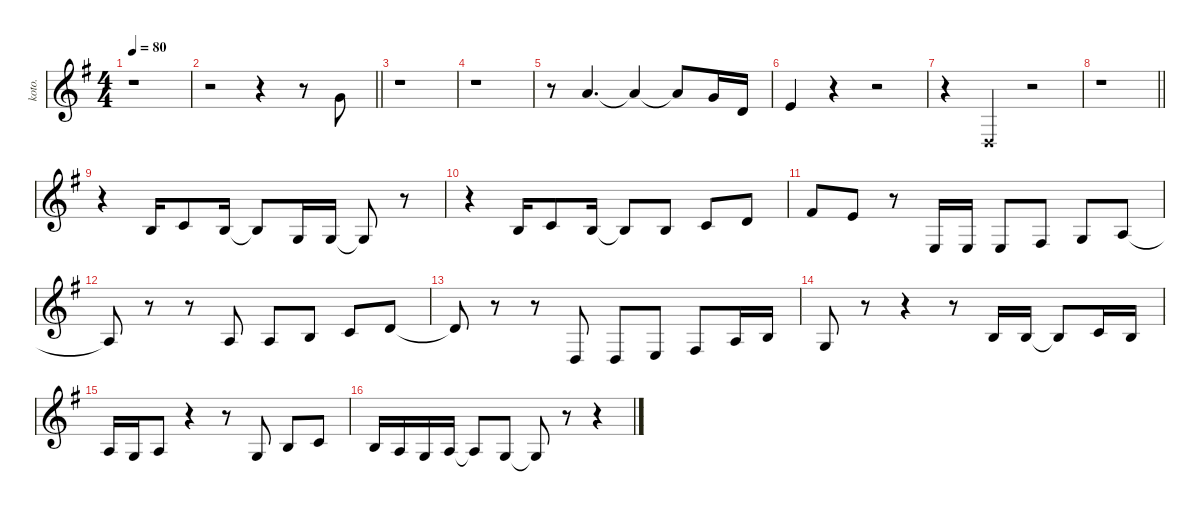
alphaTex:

\defaultSystemsLayout 4
\hideDynamics
\bracketExtendMode nobrackets
\otherSystemsTrackNameOrientation horizontal
\track ("Vocal (David Bowie)" "koto.") {mute instrument koto}
\staff {score}
\tuning (E4 B3 G3 D3 A2 E2)
\ts (4 4)
\tempo 80
\clef g2
\ks g
r.1{dy f instrument koto beam Down} |
\barLineRight lightlight
r.2{beam Down} r.4{beam Down} r.8{beam Down} 3.1{acc forcenatural}.8{beam Up} |
r.1{beam Down} |
r.1{beam Down} |
r.8{beam Down} 5.1{acc forcenatural}.4{d beam Up} 5.1{t acc forcenatural}.4{beam Up} 5.1{t acc forcenatural}.8{beam Up} 3.1{acc forcenatural}.16{beam Up} 3.2{acc forcenatural}.16{beam Up} |
0.1{acc forcenatural}.4{beam Up} r.4{beam Up} r.2{beam Up} |
r.4{beam Down} 0.4{x acc forcenatural}.4{beam Up} r.2{beam Up} |
\barLineRight lightlight
r.1{beam Down} |
r.4{beam Down} 0.2{acc forcenatural}.16{beam Up} 1.2{acc forcenatural}.8{beam Up} 0.2{acc forcenatural}.16{beam Up} 0.2{t acc forcenatural}.8{beam Up} 0.3{acc forcenatural}.16{beam Up} 0.3{acc forcenatural}.16{beam Up} 0.3{t acc forcenatural}.8{beam Up} r.8{beam Up} |
r.4{beam Down} 0.2{acc forcenatural}.16{beam Up} 1.2{acc forcenatural}.8{beam Up} 0.2{acc forcenatural}.16{beam Up} 0.2{t acc forcenatural}.8{beam Up} 0.2{acc forcenatural}.8{beam Up} 1.2{acc forcenatural}.8{beam Up} 3.2{acc forcenatural}.8{beam Up} |
2.1{acc #}.8{beam Up} 0.1{acc forcenatural}.8{beam Up} r.8{beam Up} 2.4{acc forcenatural}.16{beam Up} 2.4{acc forcenatural}.16{beam Up} 2.4{acc forcenatural}.8{beam Up} 4.4{acc #}.8{beam Up} 0.3{acc forcenatural}.8{beam Up} 2.3{acc forcenatural}.8{beam Up} |
2.3{t acc forcenatural}.8{beam Up} r.8{beam Up} r.8{beam Up} 2.3{acc forcenatural}.8{beam Up} 2.3{acc forcenatural}.8{beam Up} 0.2{acc forcenatural}.8{beam Up} 1.2{acc forcenatural}.8{beam Up} 3.2{acc forcenatural}.8{beam Up} |
3.2{t acc forcenatural}.8{beam Up} r.8{beam Up} r.8{beam Up} 0.4{acc forcenatural}.8{beam Up} 0.4{acc forcenatural}.8{beam Up} 2.4{acc forcenatural}.8{beam Up} 4.4{acc #}.8{beam Up} 2.3{acc forcenatural}.16{beam Up} 0.2{acc forcenatural}.16{beam Up} |
0.3{acc forcenatural}.8{beam Up} r.8{beam Up} r.4{beam Up} r.8{beam Up} 0.2{acc forcenatural}.16{beam Up} 0.2{acc forcenatural}.16{beam Up} 0.2{t acc forcenatural}.8{beam Up} 1.2{acc forcenatural}.16{beam Up} 0.2{acc forcenatural}.16{beam Up} |
2.3{acc forcenatural}.16{beam Up} 0.3{acc forcenatural}.16{beam Up} 2.3{acc forcenatural}.8{beam Up} r.4{beam Up} r.8{beam Up} 0.3{acc forcenatural}.8{beam Up} 0.2{acc forcenatural}.8{beam Up} 1.2{acc forcenatural}.8{beam Up} |
0.2{acc forcenatural}.16{beam Up} 2.3{acc forcenatural}.16{beam Up} 0.3{acc forcenatural}.16{beam Up} 2.3{acc forcenatural}.16{beam Up} 2.3{t acc forcenatural}.8{beam Up} 0.3{acc forcenatural}.8{beam Up} 0.3{t acc forcenatural}.8{beam Up} r.8{beam Up} r.4{beam Up}
